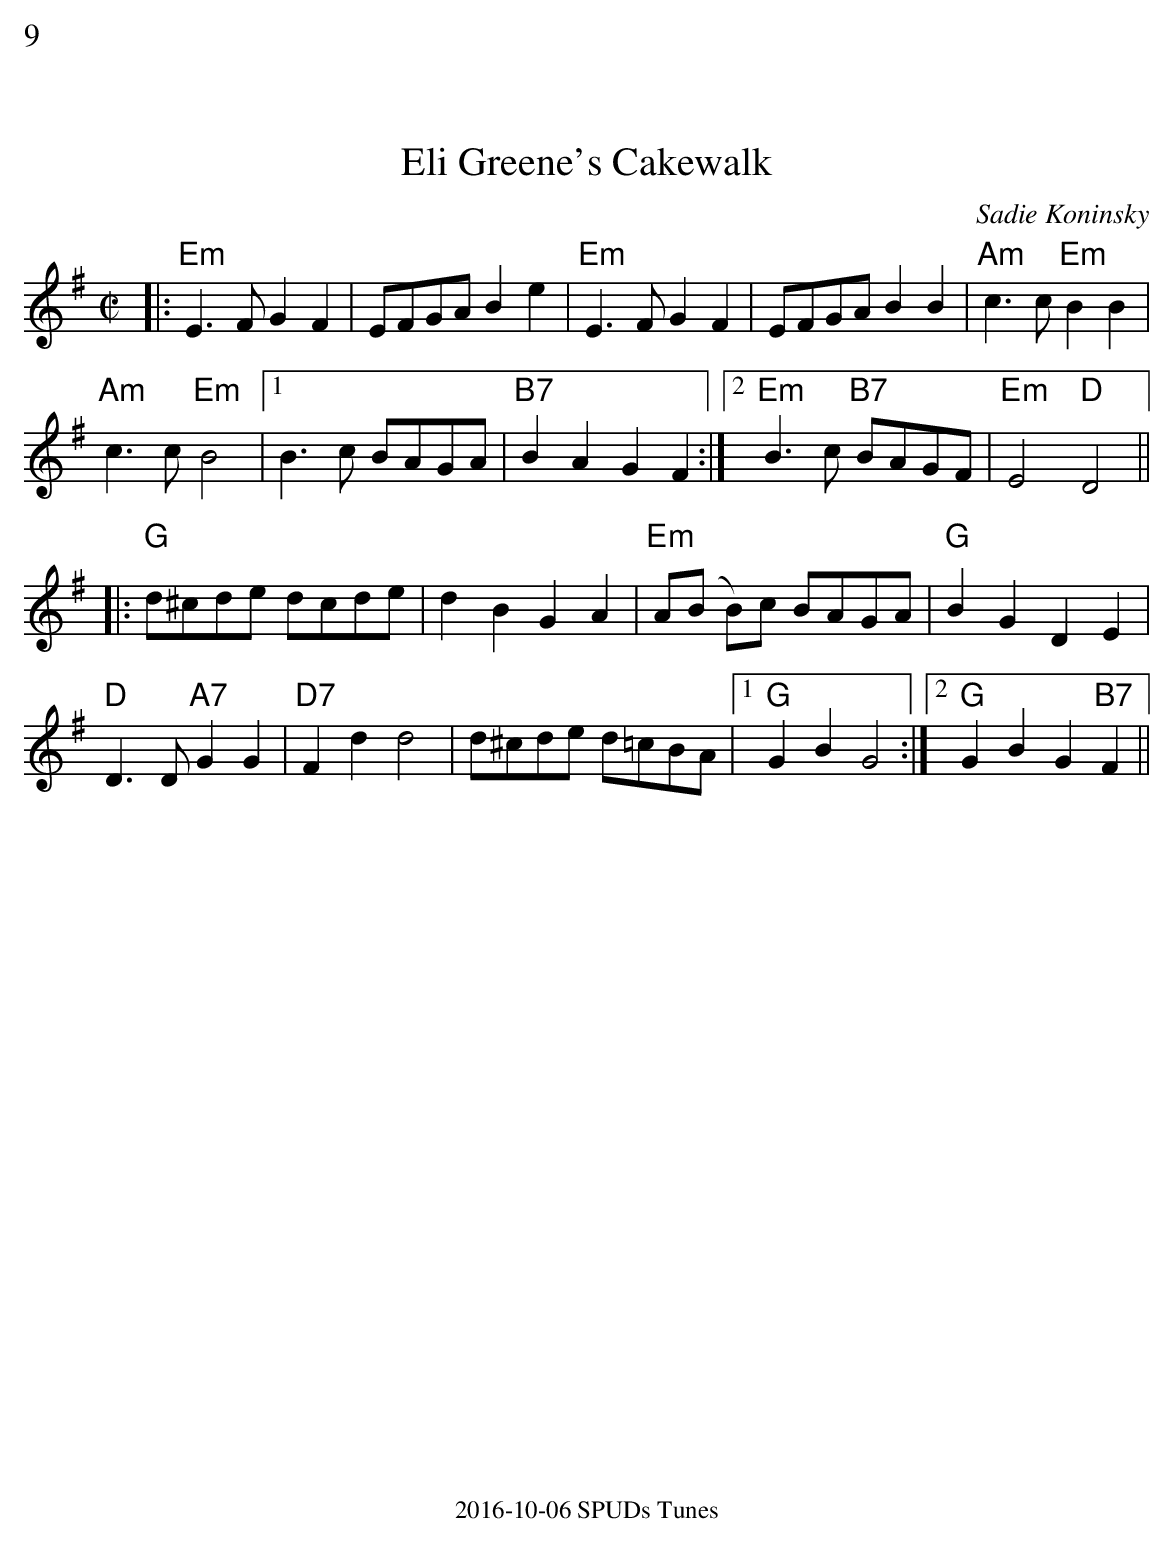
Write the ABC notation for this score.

X:1
%%text 9
T:Eli Greene's Cakewalk
C:Sadie Koninsky
M:C|
L:1/8
K:G
|:"Em"E3FG2F2|EFGAB2e2|"Em"E3FG2F2|EFGAB2B2|"Am"c3c"Em"B2B2|
"Am"c3c"Em"B4|1B3c BAGA|"B7"B2A2G2F2:|2"Em"B3c "B7"BAGF|"Em"E4"D"D4||
|:"G"d^cde dcde|d2B2G2A2|"Em"A(B B)c BAGA|"G"B2G2D2E2|
"D"D3D"A7"G2G2|"D7"F2d2d4|d^cde d=cBA|1"G"G2B2G4:|2"G"G2B2G2"B7"F2||
